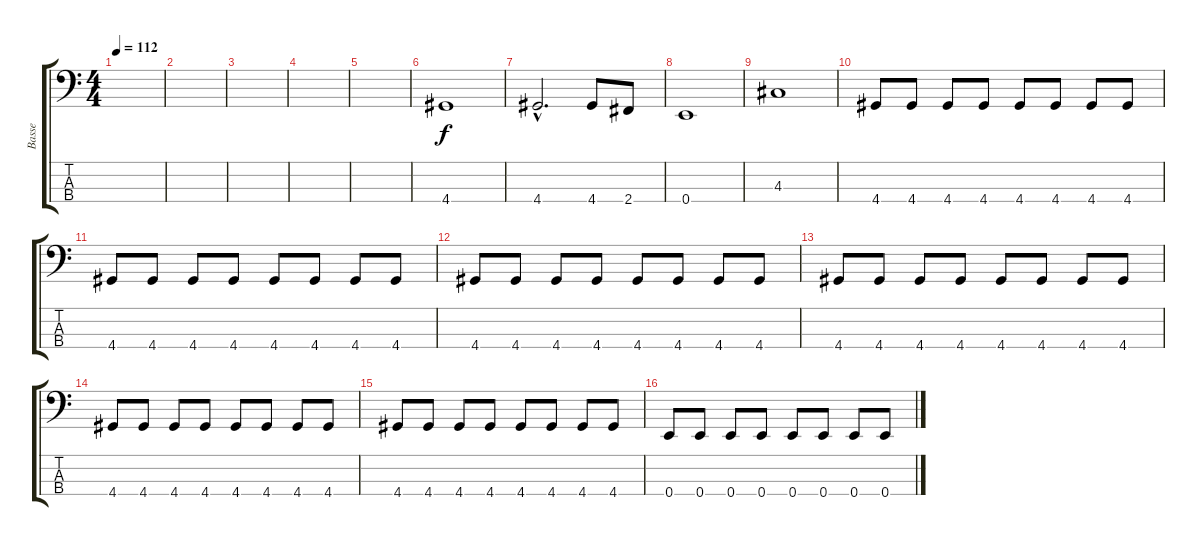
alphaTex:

\track ("Basse" "Basse") {instrument electricbasspick}
\staff {score tabs}
\tuning (G2 D2 A1 E1) {hide}
\ts (4 4)
\tempo 112
\clef f4
\ks c
|
|
|
|
|
4.4.1 |
4.4{hac}.2{d} 4.4.8 2.4.8 |
0.4.1 |
4.3.1 |
4.4.8 4.4.8 4.4.8 4.4.8 4.4.8 4.4.8 4.4.8 4.4.8 |
4.4.8 4.4.8 4.4.8 4.4.8 4.4.8 4.4.8 4.4.8 4.4.8 |
4.4.8 4.4.8 4.4.8 4.4.8 4.4.8 4.4.8 4.4.8 4.4.8 |
4.4.8 4.4.8 4.4.8 4.4.8 4.4.8 4.4.8 4.4.8 4.4.8 |
4.4.8 4.4.8 4.4.8 4.4.8 4.4.8 4.4.8 4.4.8 4.4.8 |
4.4.8 4.4.8 4.4.8 4.4.8 4.4.8 4.4.8 4.4.8 4.4.8 |
0.4.8 0.4.8 0.4.8 0.4.8 0.4.8 0.4.8 0.4.8 0.4.8
